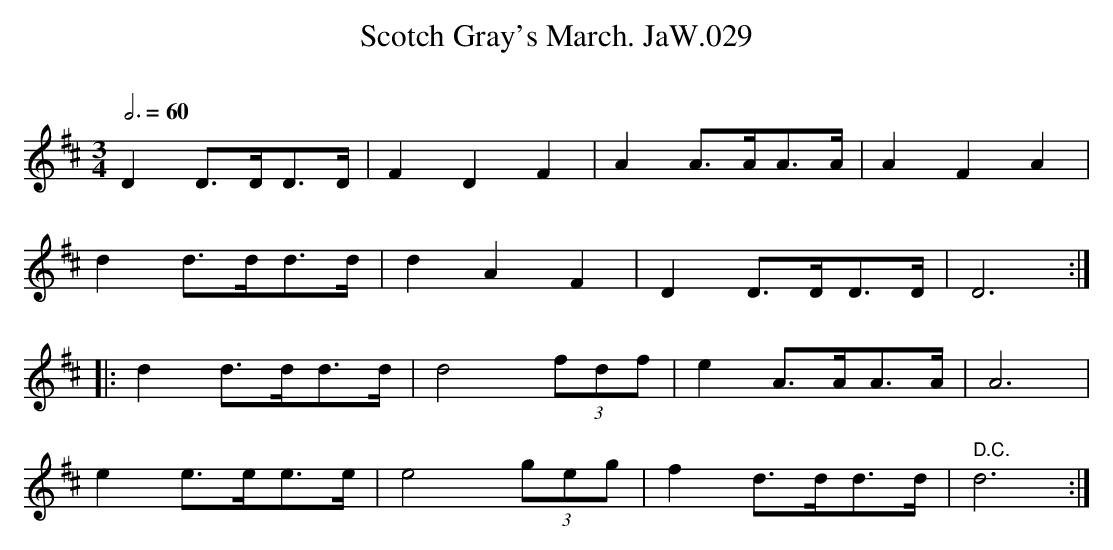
X:1
T:Scotch Gray's March. JaW.029
M:3/4
L:1/8
Q:3/4=60
O:
K:D
D2D>DD>D|F2D2F2|A2A>AA>A|A2F2A2|
d2d>dd>d|d2A2F2|D2D>DD>D|D6:|
|:d2d>dd>d|d4 (3fdf |e2A>AA>A|A6|
e2e>ee>e|e4 (3geg |f2d>dd>d|" D.C."d6:|
